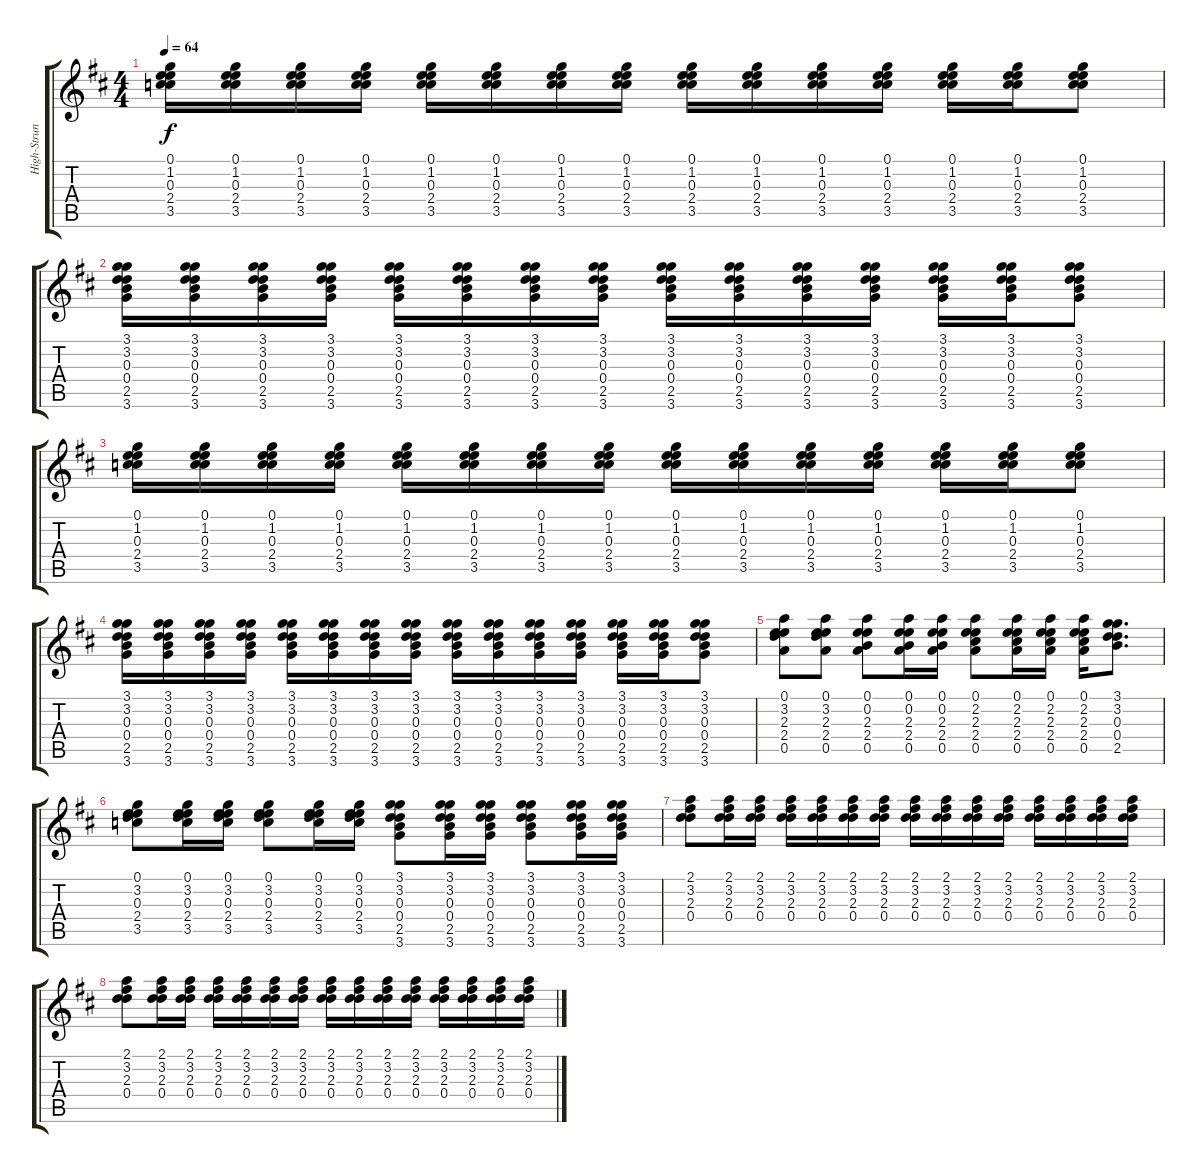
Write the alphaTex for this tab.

\track ("High-Strung Acoustic" "High-Strun") {instrument electricguitarjazz}
\staff {score tabs}
\tuning (E4 B3 G4 D4 A3 E3) {hide}
\ts (4 4)
\tempo 64
\clef g2
\ks d
(0.1 1.2 0.3 2.4 3.5).16{dy f} (0.1 1.2 0.3 2.4 3.5).16 (0.1 1.2 0.3 2.4 3.5).16 (0.1 1.2 0.3 2.4 3.5).16 (0.1 1.2 0.3 2.4 3.5).16 (0.1 1.2 0.3 2.4 3.5).16 (0.1 1.2 0.3 2.4 3.5).16 (0.1 1.2 0.3 2.4 3.5).16 (0.1 1.2 0.3 2.4 3.5).16 (0.1 1.2 0.3 2.4 3.5).16 (0.1 1.2 0.3 2.4 3.5).16 (0.1 1.2 0.3 2.4 3.5).16 (0.1 1.2 0.3 2.4 3.5).16 (0.1 1.2 0.3 2.4 3.5).16 (0.1 1.2 0.3 2.4 3.5).8 |
(3.1 3.2 0.3 0.4 2.5 3.6).16 (3.1 3.2 0.3 0.4 2.5 3.6).16 (3.1 3.2 0.3 0.4 2.5 3.6).16 (3.1 3.2 0.3 0.4 2.5 3.6).16 (3.1 3.2 0.3 0.4 2.5 3.6).16 (3.1 3.2 0.3 0.4 2.5 3.6).16 (3.1 3.2 0.3 0.4 2.5 3.6).16 (3.1 3.2 0.3 0.4 2.5 3.6).16 (3.1 3.2 0.3 0.4 2.5 3.6).16 (3.1 3.2 0.3 0.4 2.5 3.6).16 (3.1 3.2 0.3 0.4 2.5 3.6).16 (3.1 3.2 0.3 0.4 2.5 3.6).16 (3.1 3.2 0.3 0.4 2.5 3.6).16 (3.1 3.2 0.3 0.4 2.5 3.6).16 (3.1 3.2 0.3 0.4 2.5 3.6).8 |
(0.1 1.2 0.3 2.4 3.5).16 (0.1 1.2 0.3 2.4 3.5).16 (0.1 1.2 0.3 2.4 3.5).16 (0.1 1.2 0.3 2.4 3.5).16 (0.1 1.2 0.3 2.4 3.5).16 (0.1 1.2 0.3 2.4 3.5).16 (0.1 1.2 0.3 2.4 3.5).16 (0.1 1.2 0.3 2.4 3.5).16 (0.1 1.2 0.3 2.4 3.5).16 (0.1 1.2 0.3 2.4 3.5).16 (0.1 1.2 0.3 2.4 3.5).16 (0.1 1.2 0.3 2.4 3.5).16 (0.1 1.2 0.3 2.4 3.5).16 (0.1 1.2 0.3 2.4 3.5).16 (0.1 1.2 0.3 2.4 3.5).8 |
(3.1 3.2 0.3 0.4 2.5 3.6).16 (3.1 3.2 0.3 0.4 2.5 3.6).16 (3.1 3.2 0.3 0.4 2.5 3.6).16 (3.1 3.2 0.3 0.4 2.5 3.6).16 (3.1 3.2 0.3 0.4 2.5 3.6).16 (3.1 3.2 0.3 0.4 2.5 3.6).16 (3.1 3.2 0.3 0.4 2.5 3.6).16 (3.1 3.2 0.3 0.4 2.5 3.6).16 (3.1 3.2 0.3 0.4 2.5 3.6).16 (3.1 3.2 0.3 0.4 2.5 3.6).16 (3.1 3.2 0.3 0.4 2.5 3.6).16 (3.1 3.2 0.3 0.4 2.5 3.6).16 (3.1 3.2 0.3 0.4 2.5 3.6).16 (3.1 3.2 0.3 0.4 2.5 3.6).16 (3.1 3.2 0.3 0.4 2.5 3.6).8 |
(0.1 3.2 2.3 2.4 0.5).8 (0.1 3.2 2.3 2.4 0.5).8 (0.1 0.2 2.3 2.4 0.5).8 (0.1 0.2 2.3 2.4 0.5).16 (0.1 0.2 2.3 2.4 0.5).16 (0.1 2.2 2.3 2.4 0.5).8 (0.1 2.2 2.3 2.4 0.5).16 (0.1 2.2 2.3 2.4 0.5).16 (0.1 2.2 2.3 2.4 0.5).16 (3.1 3.2 0.3 0.4 2.5).8{d} |
(0.1 3.2 0.3 2.4 3.5).8 (0.1 3.2 0.3 2.4 3.5).16 (0.1 3.2 0.3 2.4 3.5).16 (0.1 3.2 0.3 2.4 3.5).8 (0.1 3.2 0.3 2.4 3.5).16 (0.1 3.2 0.3 2.4 3.5).16 (3.1 3.2 0.3 0.4 2.5 3.6).8 (3.1 3.2 0.3 0.4 2.5 3.6).16 (3.1 3.2 0.3 0.4 2.5 3.6).16 (3.1 3.2 0.3 0.4 2.5 3.6).8 (3.1 3.2 0.3 0.4 2.5 3.6).16 (3.1 3.2 0.3 0.4 2.5 3.6).16 |
(2.1 3.2 2.3 0.4).8 (2.1 3.2 2.3 0.4).16 (2.1 3.2 2.3 0.4).16 (2.1 3.2 2.3 0.4).16 (2.1 3.2 2.3 0.4).16 (2.1 3.2 2.3 0.4).16 (2.1 3.2 2.3 0.4).16 (2.1 3.2 2.3 0.4).16 (2.1 3.2 2.3 0.4).16 (2.1 3.2 2.3 0.4).16 (2.1 3.2 2.3 0.4).16 (2.1 3.2 2.3 0.4).16 (2.1 3.2 2.3 0.4).16 (2.1 3.2 2.3 0.4).16 (2.1 3.2 2.3 0.4).16 |
(2.1 3.2 2.3 0.4).8 (2.1 3.2 2.3 0.4).16 (2.1 3.2 2.3 0.4).16 (2.1 3.2 2.3 0.4).16 (2.1 3.2 2.3 0.4).16 (2.1 3.2 2.3 0.4).16 (2.1 3.2 2.3 0.4).16 (2.1 3.2 2.3 0.4).16 (2.1 3.2 2.3 0.4).16 (2.1 3.2 2.3 0.4).16 (2.1 3.2 2.3 0.4).16 (2.1 3.2 2.3 0.4).16 (2.1 3.2 2.3 0.4).16 (2.1 3.2 2.3 0.4).16 (2.1 3.2 2.3 0.4).16
